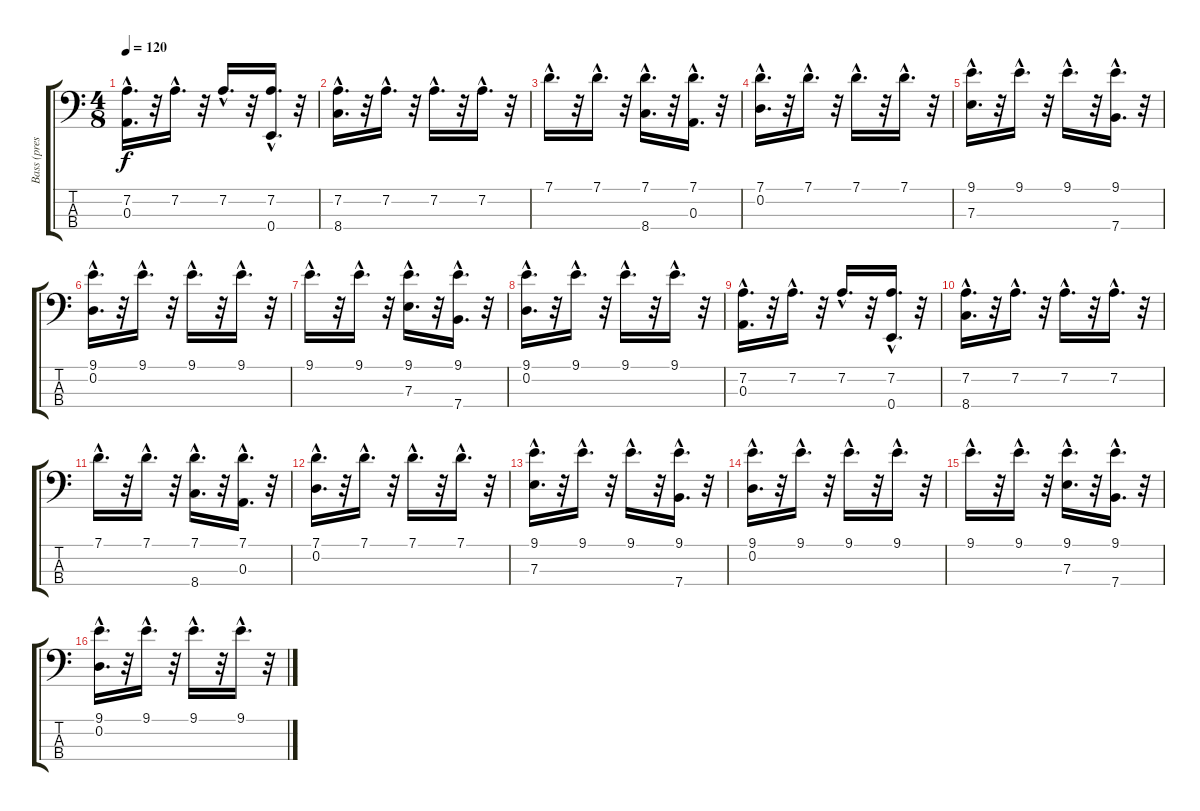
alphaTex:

\track ("Bass (pressure)" "Bass (pres") {instrument fretlessbass}
\staff {score tabs}
\tuning (G2 D2 A1 E1) {hide}
\ts (4 8)
\tempo 120
\clef f4
\ks c
(7.2{hac} 0.3).16{d dy f} r.32 7.2{hac}.16{d} r.32 7.2{hac}.16{d} r.32 (7.2{hac} 0.4).16{d} r.32 |
(7.2{hac} 8.4).16{d} r.32 7.2{hac}.16{d} r.32 7.2{hac}.16{d} r.32 7.2{hac}.16{d} r.32 |
7.1{hac}.16{d} r.32 7.1{hac}.16{d} r.32 (7.1{hac} 8.4).16{d} r.32 (7.1{hac} 0.3).16{d} r.32 |
(7.1{hac} 0.2).16{d} r.32 7.1{hac}.16{d} r.32 7.1{hac}.16{d} r.32 7.1{hac}.16{d} r.32 |
(9.1{hac} 7.3).16{d} r.32 9.1{hac}.16{d} r.32 9.1{hac}.16{d} r.32 (9.1{hac} 7.4).16{d} r.32 |
(9.1{hac} 0.2).16{d} r.32 9.1{hac}.16{d} r.32 9.1{hac}.16{d} r.32 9.1{hac}.16{d} r.32 |
9.1{hac}.16{d} r.32 9.1{hac}.16{d} r.32 (9.1{hac} 7.3).16{d} r.32 (9.1{hac} 7.4).16{d} r.32 |
(9.1{hac} 0.2).16{d} r.32 9.1{hac}.16{d} r.32 9.1{hac}.16{d} r.32 9.1{hac}.16{d} r.32 |
(7.2{hac} 0.3).16{d} r.32 7.2{hac}.16{d} r.32 7.2{hac}.16{d} r.32 (7.2{hac} 0.4).16{d} r.32 |
(7.2{hac} 8.4).16{d} r.32 7.2{hac}.16{d} r.32 7.2{hac}.16{d} r.32 7.2{hac}.16{d} r.32 |
7.1{hac}.16{d} r.32 7.1{hac}.16{d} r.32 (7.1{hac} 8.4).16{d} r.32 (7.1{hac} 0.3).16{d} r.32 |
(7.1{hac} 0.2).16{d} r.32 7.1{hac}.16{d} r.32 7.1{hac}.16{d} r.32 7.1{hac}.16{d} r.32 |
(9.1{hac} 7.3).16{d} r.32 9.1{hac}.16{d} r.32 9.1{hac}.16{d} r.32 (9.1{hac} 7.4).16{d} r.32 |
(9.1{hac} 0.2).16{d} r.32 9.1{hac}.16{d} r.32 9.1{hac}.16{d} r.32 9.1{hac}.16{d} r.32 |
9.1{hac}.16{d} r.32 9.1{hac}.16{d} r.32 (9.1{hac} 7.3).16{d} r.32 (9.1{hac} 7.4).16{d} r.32 |
(9.1{hac} 0.2).16{d} r.32 9.1{hac}.16{d} r.32 9.1{hac}.16{d} r.32 9.1{hac}.16{d} r.32
